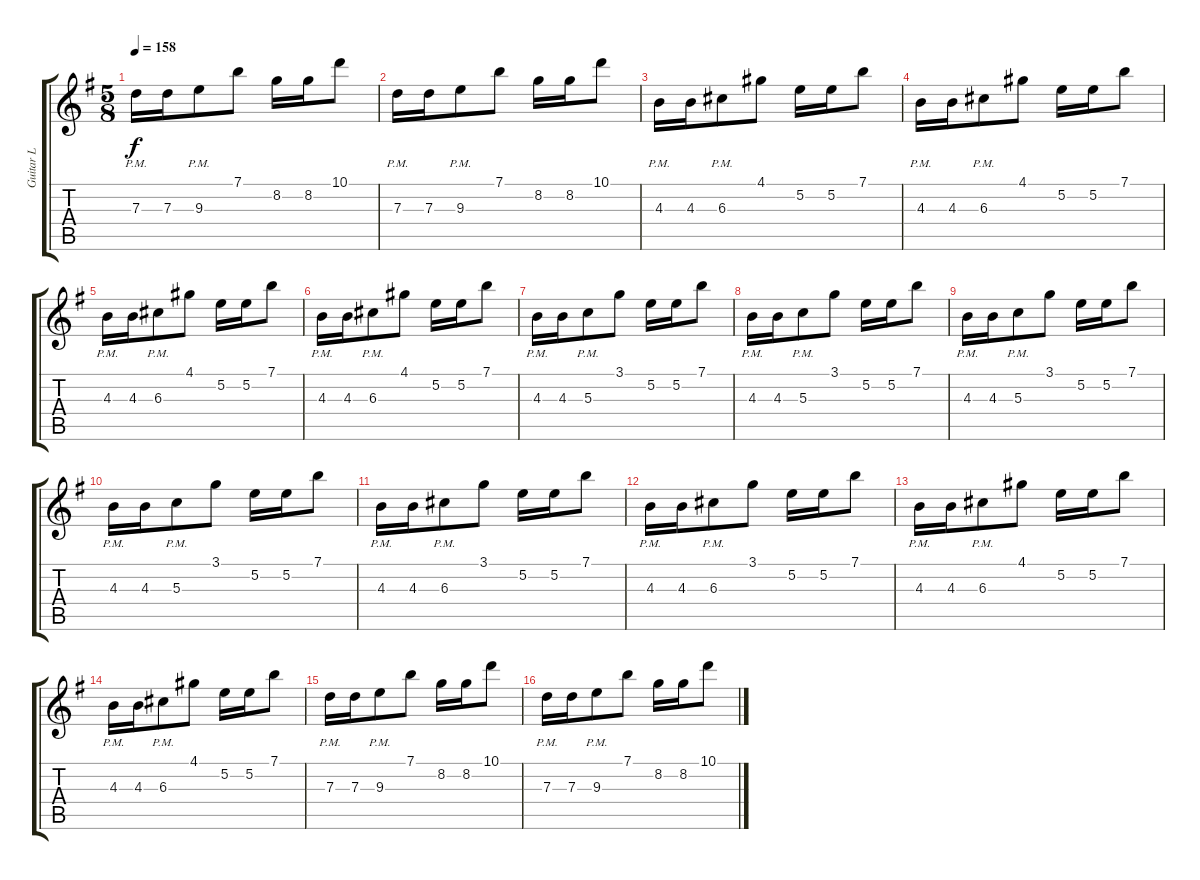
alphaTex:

\track ("Guitar L" "Guitar L") {instrument distortionguitar}
\staff {score tabs}
\tuning (E4 B3 G3 D3 A2 E2) {hide}
\ts (5 8)
\tempo 158
\clef g2
\ks g
7.3{pm}.16{dy f} 7.3.16 9.3{pm}.8 7.1.8 8.2.16 8.2.16 10.1.8 |
7.3{pm}.16 7.3.16 9.3{pm}.8 7.1.8 8.2.16 8.2.16 10.1.8 |
4.3{pm}.16 4.3.16 6.3{pm}.8 4.1.8 5.2.16 5.2.16 7.1.8 |
4.3{pm}.16 4.3.16 6.3{pm}.8 4.1.8 5.2.16 5.2.16 7.1.8 |
4.3{pm}.16 4.3.16 6.3{pm}.8 4.1.8 5.2.16 5.2.16 7.1.8 |
4.3{pm}.16 4.3.16 6.3{pm}.8 4.1.8 5.2.16 5.2.16 7.1.8 |
4.3{pm}.16 4.3.16 5.3{pm}.8 3.1.8 5.2.16 5.2.16 7.1.8 |
4.3{pm}.16 4.3.16 5.3{pm}.8 3.1.8 5.2.16 5.2.16 7.1.8 |
4.3{pm}.16 4.3.16 5.3{pm}.8 3.1.8 5.2.16 5.2.16 7.1.8 |
4.3{pm}.16 4.3.16 5.3{pm}.8 3.1.8 5.2.16 5.2.16 7.1.8 |
4.3{pm}.16 4.3.16 6.3{pm}.8 3.1.8 5.2.16 5.2.16 7.1.8 |
4.3{pm}.16 4.3.16 6.3{pm}.8 3.1.8 5.2.16 5.2.16 7.1.8 |
4.3{pm}.16 4.3.16 6.3{pm}.8 4.1.8 5.2.16 5.2.16 7.1.8 |
4.3{pm}.16 4.3.16 6.3{pm}.8 4.1.8 5.2.16 5.2.16 7.1.8 |
7.3{pm}.16 7.3.16 9.3{pm}.8 7.1.8 8.2.16 8.2.16 10.1.8 |
7.3{pm}.16 7.3.16 9.3{pm}.8 7.1.8 8.2.16 8.2.16 10.1.8
